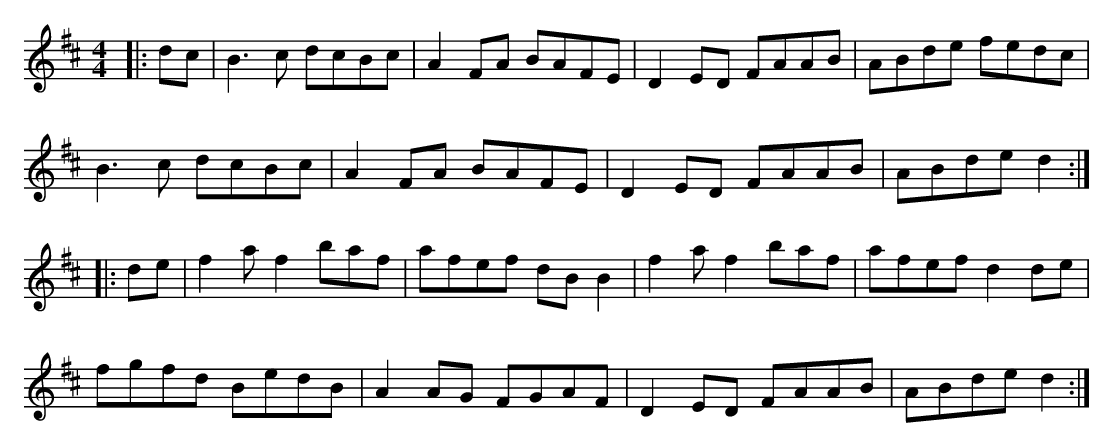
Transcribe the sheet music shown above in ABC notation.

X:1
M:4/4
K:D
|:dc|B3c dcBc|A2FA BAFE|D2ED FAAB|ABde fedc|
B3c dcBc|A2FA BAFE|D2ED FAAB|ABde d2:|
|:de|f2a f2 baf|afef dBB2|f2a f2 baf|afef d2de|
fgfd BedB|A2AG FGAF|D2ED FAAB|ABde d2:|
